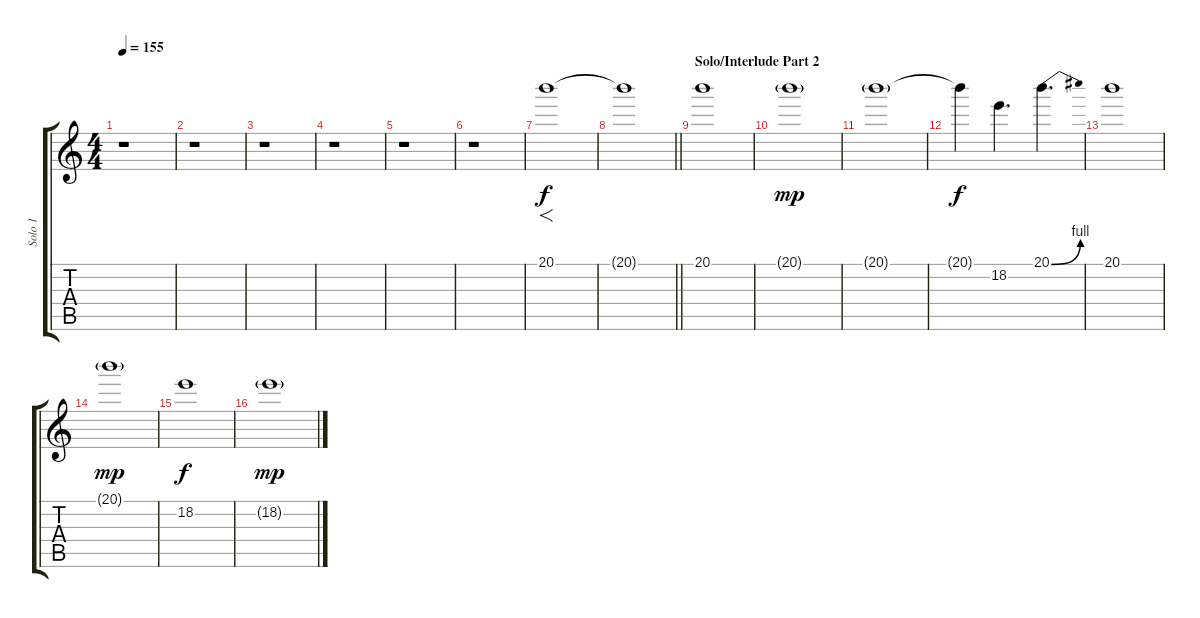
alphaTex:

\track ("Solo 1" "Solo 1") {instrument distortionguitar}
\staff {score tabs}
\tuning (Eb4 Bb3 Gb3 Db3 Ab2 Eb2) {hide}
\ts (4 4)
\tempo 155
\clef g2
\ks c
r.1{dy f} |
r.1 |
r.1 |
r.1 |
r.1 |
r.1 |
20.1.1{f} |
\barLineRight lightlight
20.1{t}.1 |
\section ("" "Solo/Interlude Part 2")
20.1.1 |
20.1{g}.1{dy mp} |
20.1{g}.1 |
20.1{t}.4{dy f} 18.2.4{d} 20.1{be (bend 0 0 60 4)}.4{d} |
20.1.1 |
20.1{g}.1{dy mp} |
18.2.1{dy f} |
18.2{g}.1{dy mp}
